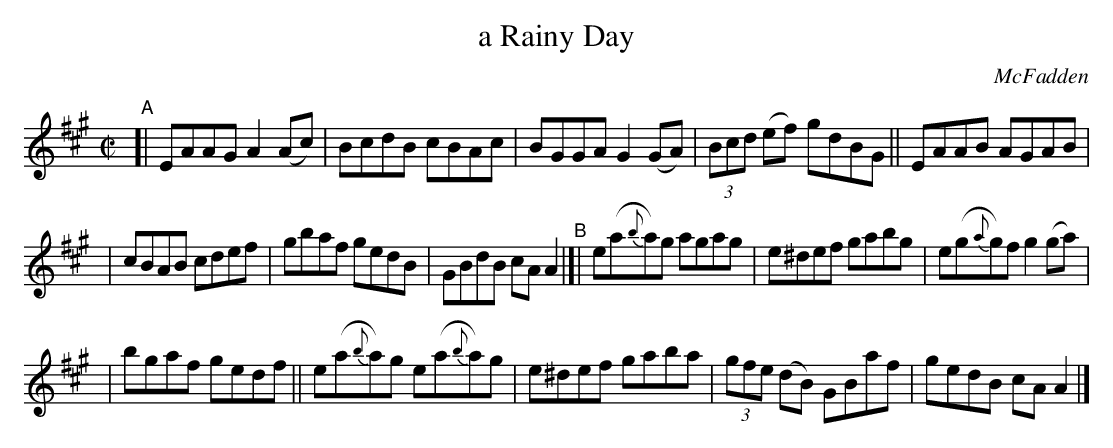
X:1
T: a Rainy Day
O: McFadden
M: C|
L: 1/8
K: A
"^A"[| EAAG A2(Ac) | BcdB cBAc | BGGA G2(GA) | (3Bcd (ef) gdBG || EAAB AGAB |
| cBAB cdef | gbaf gedB | GBdB cAA2 "^B"|]| e(a{b}a)g agag | e^def gabg | e(g{a}g)f g2(ga) |
| bgaf gedf || e(a{b}a)g e(a{b}a)g | e^def gaba | (3gfe (dB) GBaf | gedB cAA2 |]
